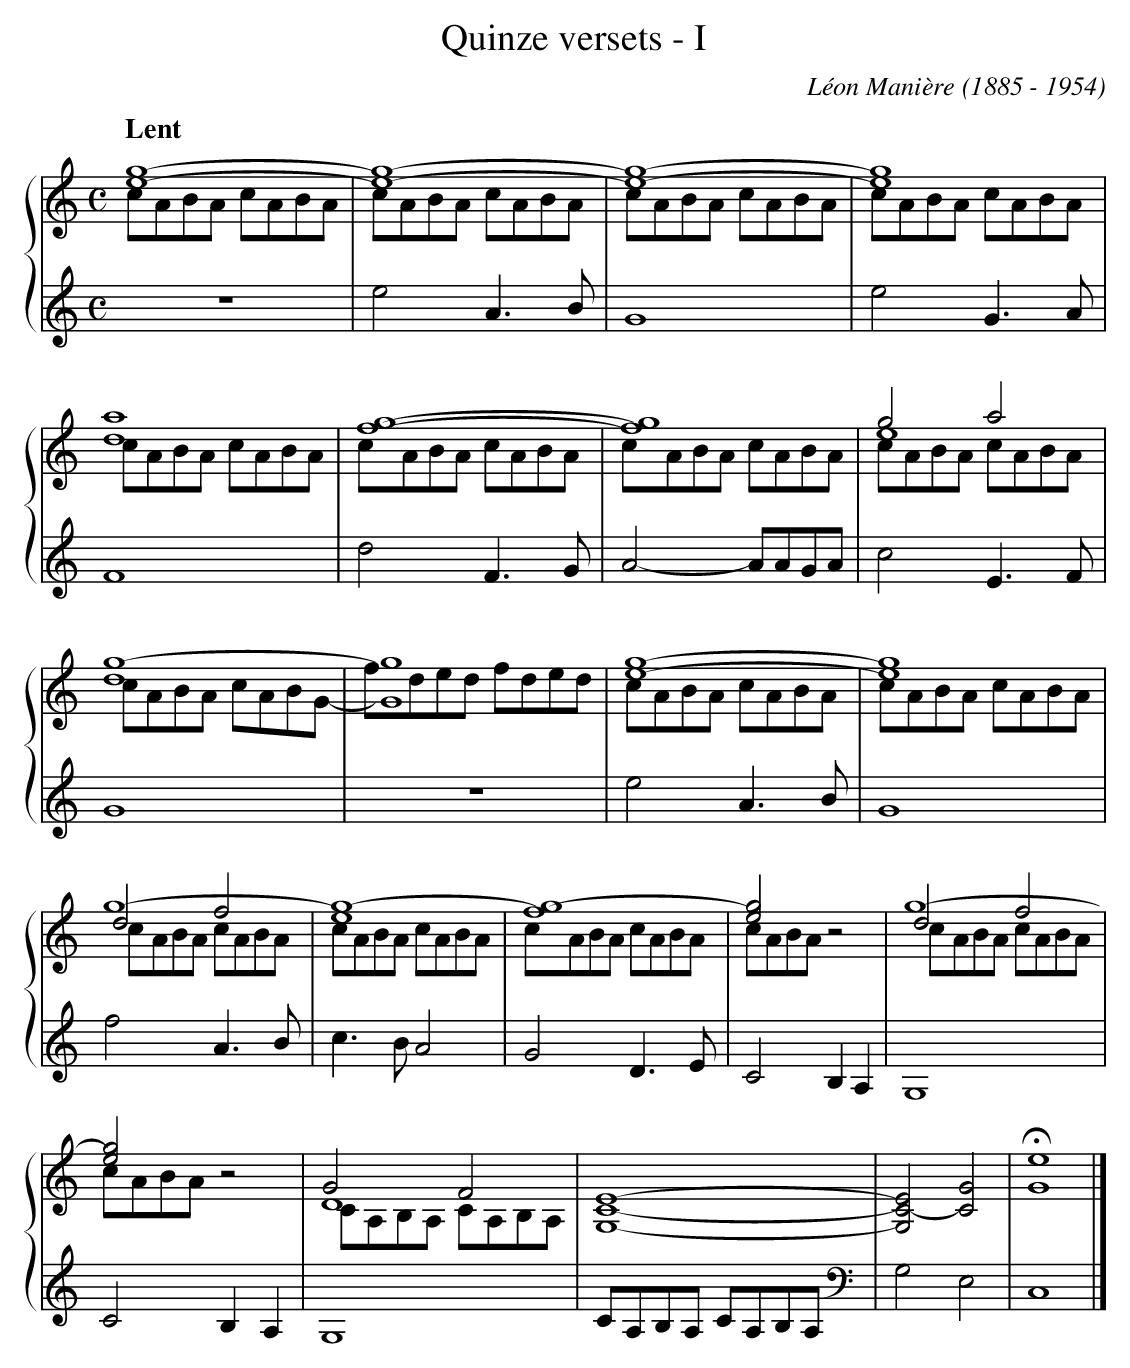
X:1
T:Quinze versets - I
M:C
L:1/8
Q:"Lent"
%%staves {1 *2 3}
K:C
V:1
[eg]8-|[eg]8-|[eg]8-|[eg]8|
V:2
cABA cABA|cABA cABA|cABA cABA|cABA cABA|
V:3 shift=cC
z8|e4A3B|G8|e4G3A|
V:1
[da]8|[fg]8-|[fg]8|g4a4&e8|
V:2
cABA cABA|cABA cABA|cABA cABA|cABA cABA|
V:3
F8|d4F3G|A4-AAGA|c4E3F|
V:1
[dg-]8|[!tie)!Gg]8|[eg]8-|[eg]8|
V:2
cABA cAB!tie(!G-|fded fded|cABA cABA|cABA cABA|
V:3
G8|z8|e4A3B|G8|
V:1
g8-&d4f4|[eg-]8|[fg-]8|[eg]4z4|g8-&d4f4|
V:2
cABA cABA|cABA cABA|cABA cABA|cABAz4|cABA cABA|
V:3
f4A3B|c3BA4|G4D3E|C4B,2A,2|G,8|
V:1
[eg]4z4|G4F4&D8|[G,CE]8-|[G,C-E]4[CG]4|H[Ge]8|]
V:2
cABAz4|CA,B,A, CA,B,A,|x8|x8|x8|]
V:3
C4B,2A,2|G,8|CA,B,A, CA,B,A,|G,4E,4|C,8|]
